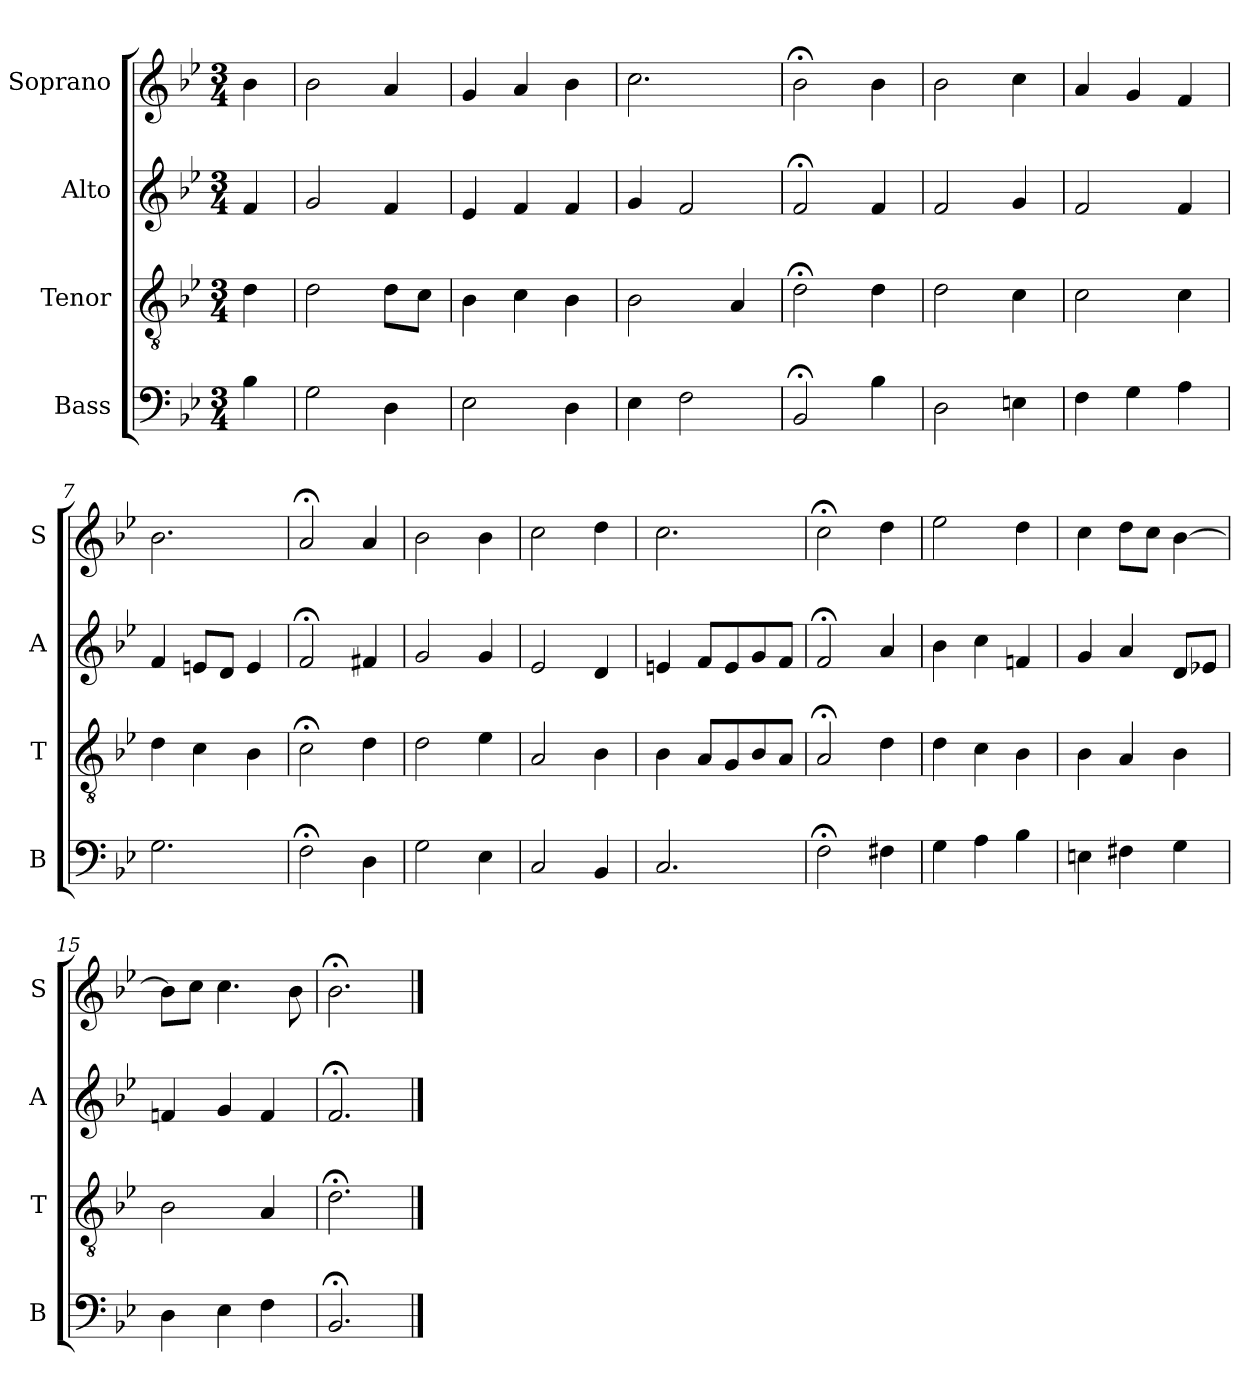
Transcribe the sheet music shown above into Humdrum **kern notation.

**kern	**kern	**kern	**kern
*part4	*part3	*part2	*part1
*staff4	*staff3	*staff2	*staff1
*I"Bass	*I"Tenor	*I"Alto	*I"Soprano
*I'B	*I'T	*I'A	*I'S
*clefF4	*clefGv2	*clefG2	*clefG2
*k[b-e-]	*k[b-e-]	*k[b-e-]	*k[b-e-]
*B-:	*B-:	*B-:	*B-:
*M3/4	*M3/4	*M3/4	*M3/4
*MM100	*MM100	*MM100	*MM100
=	=	=	=
4B-	4d	4f	4b-
=1	=1	=1	=1
2G	2d	2g	2b-
4D	8dL	4f	4a
.	8cJ	.	.
=2	=2	=2	=2
2E-	4B-	4e-	4g
.	4c	4f	4a
4D	4B-	4f	4b-
=3	=3	=3	=3
4E-	2B-	4g	2.cc
2F	.	2f	.
.	4A	.	.
=4	=4	=4	=4
2BB-;<	2d;<	2f;<	2b-;<
4B-	4d	4f	4b-
=5	=5	=5	=5
2D	2d	2f	2b-
4En	4c	4g	4cc
=6	=6	=6	=6
4F	2c	2f	4a
4G	.	.	4g
4A	4c	4f	4f
=7	=7	=7	=7
2.G	4d	4f	2.b-
.	4c	8enL	.
.	.	8dJ	.
.	4B-	4e	.
=8	=8	=8	=8
2F;<	2c;<	2f;<	2a;<
4D	4d	4f#X	4a
=9	=9	=9	=9
2G	2d	2g	2b-
4E-	4e-	4g	4b-
=10	=10	=10	=10
2C	2A	2e-	2cc
4BB-	4B-	4d	4dd
=11	=11	=11	=11
2.C	4B-	4en	2.cc
.	8AL	8fL	.
.	8G	8e	.
.	8B-	8g	.
.	8AJ	8fJ	.
=12	=12	=12	=12
2F;<	2A;<	2f;<	2cc;<
4F#X	4d	4a	4dd
=13	=13	=13	=13
4G	4d	4b-	2ee-
4A	4c	4cc	.
4B-	4B-	4fn	4dd
=14	=14	=14	=14
4En	4B-	4g	4cc
4F#X	4A	4a	8ddL
.	.	.	8ccJ
4G	4B-	8dL	[4b-
.	.	8e-XJ	.
=15	=15	=15	=15
4D	2B-	4fn	8b-L]
.	.	.	8ccJ
4E-	.	4g	4.cc
4F	4A	4f	.
.	.	.	8b-
=16	=16	=16	=16
2.BB-;<	2.d;<	2.f;<	2.b-;<
==	==	==	==
*-	*-	*-	*-
